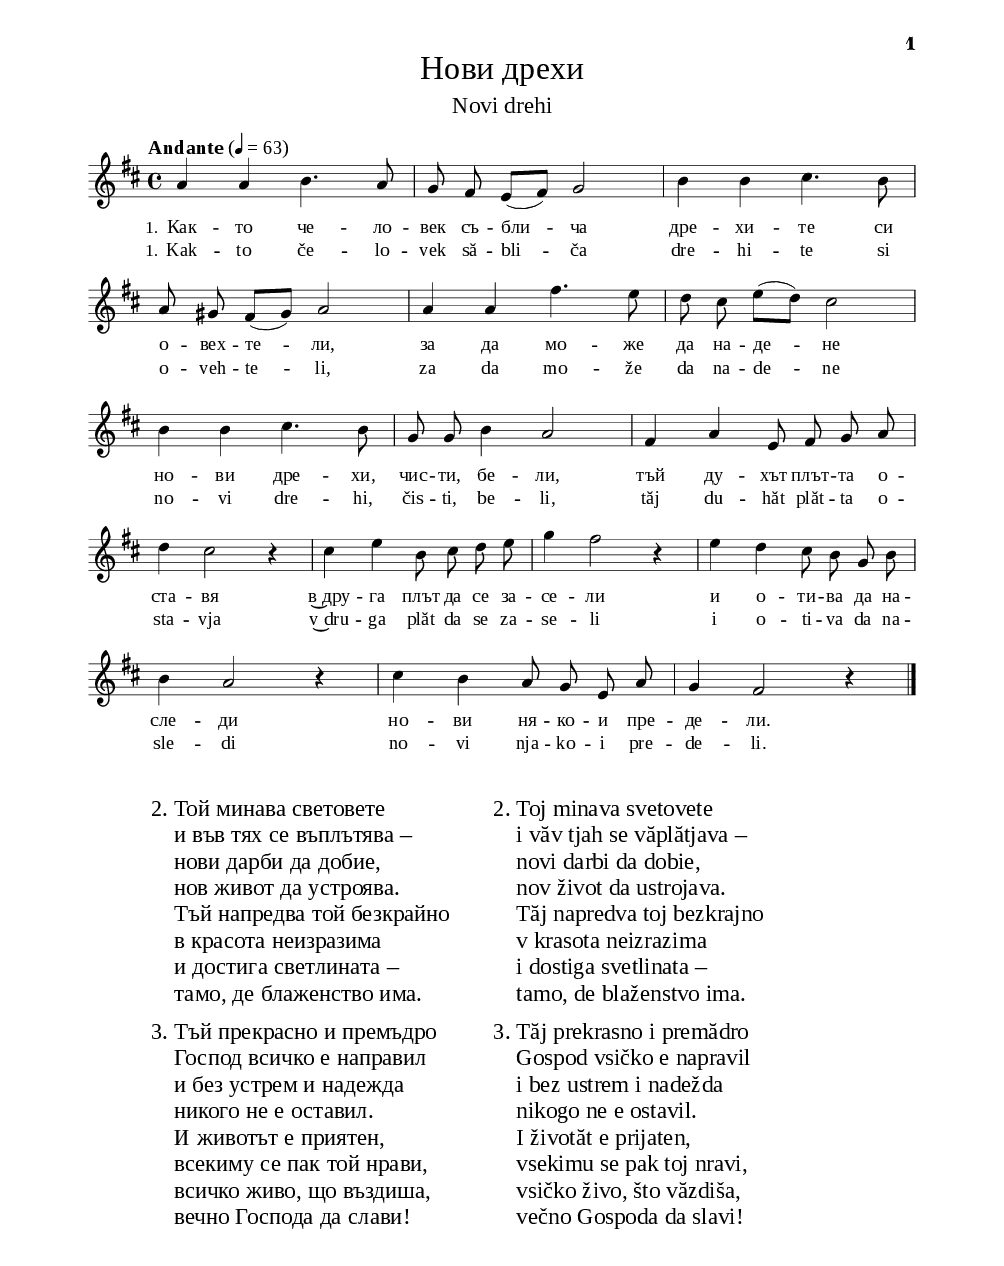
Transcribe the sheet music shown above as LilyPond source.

\version "2.24.4"

% include paper part and global functions
\include "include/globals.ily"

\bookpart {
  \label #'ref062
  \tocItem \markup "Нови дрехи – Novi drehi"
  \include "include/bookpart-paper.ily"
  \score {
    \include "include/score-layout.ily"
    \new Voice \absolute  {
      \clef treble
      \key d \major
      \time 4/4
      \tempoFunc "Andante" 4 "63"
      \autoBeamOff
      a'4 a' b'4. a'8 | g'8 fis' e' ( [ fis' ] ) g'2 | b'4 b' cis''4. b'8 | \break
      a'8 gis'  fis' ([ gis'] )  a'2 | a'4 a' fis''4. e''8 | d''8 cis''  e'' ( [ d''] ) cis''2 \break |
      b'4 b' cis''4. b'8 | g'8 g'  b'4  a'2 | fis'4 a' e'8 fis' g' a' \break |
      d''4 cis''2 r4 | cis''4 e'' b'8 cis'' d'' e'' | g''4 fis''2 r4 | e''4 d'' cis''8 b' g' b' | \break  b'4 a'2 r4 | cis''4 b'  a'8 g' e' a' | g'4 fis'2 r4 \break | \bar "|."
    }

    \addlyrics {
      \set stanza = "1." Как -- то че -- ло -- век съ -- бли -- ча дре -- хи -- те си
      о -- вех -- те -- ли, за да мо -- же да на  -- де -- не
      но -- ви дре -- хи, чис -- ти, бе -- ли, тъй ду -- хът плът -- та о --
      ста -- вя в~дру -- га плът да се за -- се -- ли и о --
      ти -- ва да на -- сле -- ди но -- ви ня -- ко -- и пре -- де -- ли.
    }

    \addlyrics {
      \set stanza = "1." Kak -- to če -- lo -- vek să -- bli -- ča dre -- hi -- te si
      o -- veh -- te -- li, za da mo -- že da na  -- de -- ne
      no -- vi dre -- hi, čis -- ti, be -- li, tăj du -- hăt plăt -- ta o --
      sta -- vja v~dru -- ga plăt da se za -- se -- li i o --
      ti -- va da na -- sle -- di no -- vi nja -- ko -- i pre -- de -- li.
    }

    \header {
      title = \titleFunc "Нови дрехи" "Novi drehi"
    }

    \midi{}

  } % score

  \markup \empty-two

  \markup \abs-fontsize #11 {
    \hspace #8
    \override #`(baseline-skip . ,bgCoupletBaselineSkip)
    \column {

      \line {   2. Той минава световете}

      \line {   "   "и във тях се въплътява –}

      \line {   "   "нови дарби да добие,}

      \line {   "   "нов живот да устроява.}

      \line {   "   "Тъй напредва той безкрайно}

      \line {   "   "в красота неизразима}

      \line {   "   "и достига светлината – }

      \line {   "   "тамо, де блаженство има.}

      \vspace #0.5

      \line {   3. Тъй прекрасно и премъдро}

      \line {   "   "Господ всичко е направил}

      \line {   "   "и без устрем и надежда}

      \line {   "   "никого не е оставил.}

      \line {   "   "И животът е приятен,}

      \line {   "   "всекиму се пак той нрави,}

      \line {   "   "всичко живо, що въздиша, }

      \line {   "   "вечно Господа да слави! }
    }

    \hspace #5
    \override #`(baseline-skip . ,bgCoupletBaselineSkip)
    \column {

      \line {   2. Toj minava svetovete}

      \line {   "   "i văv tjah se văplătjava –}

      \line {   "   "novi darbi da dobie,}

      \line {   "   "nov život da ustrojava.}

      \line {   "   "Tăj napredva toj bezkrajno}

      \line {   "   "v krasota neizrazima}

      \line {   "   "i dostiga svetlinata – }

      \line {   "   "tamo, de blaženstvo ima.}

      \vspace #0.5

      \line {   3. Tăj prekrasno i premădro}

      \line {   "   "Gospod vsičko e napravil}

      \line {   "   "i bez ustrem i nadežda}

      \line {   "   "nikogo ne e ostavil.}

      \line {   "   "I životăt e prijaten,}

      \line {   "   "vsekimu se pak toj nravi,}

      \line {   "   "vsičko živo, što văzdiša, }

      \line {   "   "večno Gospoda da slavi! }
    } %column
  } % markup

  \pageBreak

  % include foreign translation(s) of the song
  \version "2.24.4"

\markup \fill-line { \fontsize #deTitleFontSize "Neue Kleider" }
\markup \null
\markup \null
\markup \abs-fontsize #11 {
  \fill-line {
    \override #`(baseline-skip . ,deCoupletBaselineSkip)

    \column {
      \line { 1. Wie der Mensch seine alten Kleider auszieht,}

      \line { "   "damit er neue, reine, weiße anziehen kann,}

      \line { "   "so verlässt der Geist das Fleisch,}

      \line { "   "um ein anderes Fleisch zu bewohnen }

      \line { "   "und geht, um andere Bereiche zu erben.}

      \vspace #0.5

      \line { 2. So durchquert er die Welten}

      \line { "   "und wird zu Fleisch in ihnen – }

      \line { "   "auf dass er neue Talente entwickelt,}

      \line { "   "auf dass er ein neues Leben erbaut. }

      \line { "   "So schreitet er unaufhörlich voran,}

      \line { "   "in der unausdrücklichen Schönheit – }

      \line { "   "und erreicht das Licht – }

      \line { "   "dort, wo es Seligkeit gibt. }

      \vspace #0.5

      \line { 3. So erhaben und allweise}

      \line { "   "schuf Gott alles}

      \line { "   "und ließ niemanden ohne Streben und Hoffnung.}

      \line { "   "Und das Leben ist angenehm,}

      \line { "   "jedem gefällt es immer wieder;}

      \line { "   "möge alles Lebendige, das atmet,}

      \line { "   "ewig den Herrn lobpreisen. }


    }
  }
}


} % bookpart
